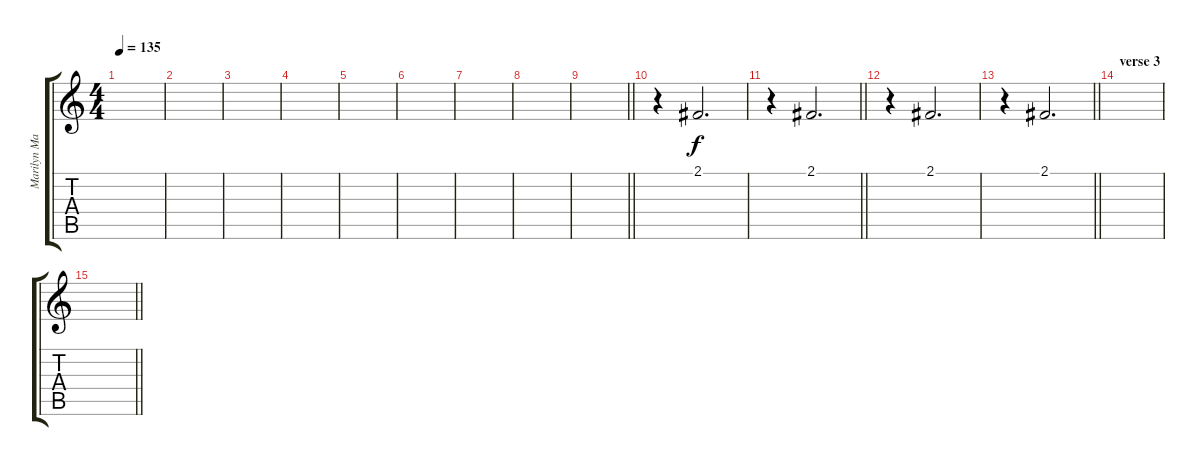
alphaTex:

\track ("Marilyn Manson (loops)" "Marilyn Ma") {instrument telephonering}
\staff {score tabs}
\tuning (E4 B3 G3 D3 A2 E2) {hide}
\ts (4 4)
\tempo 135
\clef g2
\ks c
|
|
|
|
|
|
|
|
\barLineRight lightlight
|
r.4{instrument telephonering} 2.1.2{d} |
\barLineRight lightlight
r.4 2.1.2{d} |
r.4 2.1.2{d} |
\barLineRight lightlight
r.4 2.1.2{d} |
\section ("" "verse 3")
|
\barLineRight lightlight
